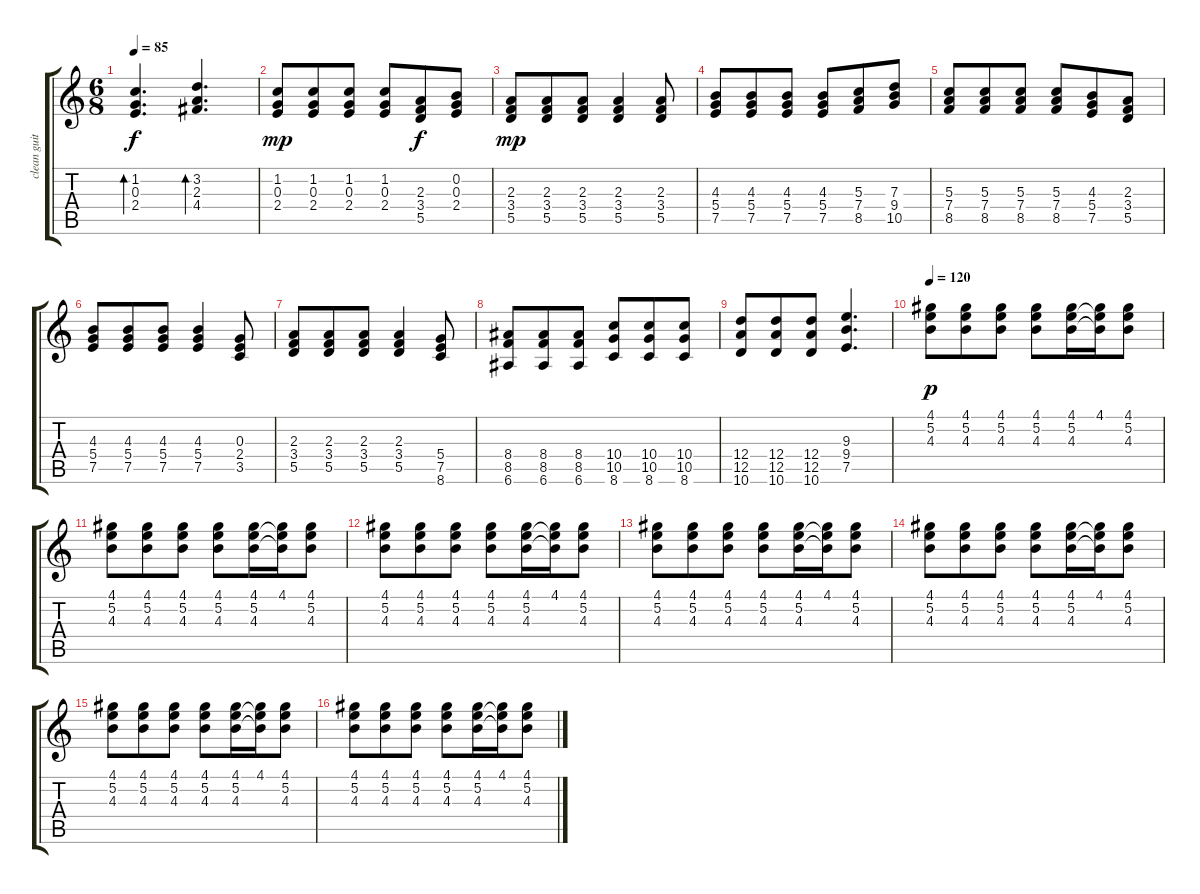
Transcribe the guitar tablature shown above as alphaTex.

\track ("clean guitar" "clean guit") {instrument acousticguitarsteel}
\staff {score tabs}
\tuning (E4 B3 G3 D3 A2 E2) {hide}
\ts (6 8)
\tempo 85
\clef g2
\ks c
(1.2 0.3 2.4).4{d bd 120 dy f} (3.2 2.3 4.4).4{d bd 60} |
(1.2 0.3 2.4).8{dy mp} (1.2 0.3 2.4).8 (1.2 0.3 2.4).8 (1.2 0.3 2.4).8 (2.3 3.4 5.5).8{dy f} (0.2 0.3 2.4).8 |
(2.3 3.4 5.5).8{dy mp} (2.3 3.4 5.5).8 (2.3 3.4 5.5).8 (2.3 3.4 5.5).4 (2.3 3.4 5.5).8 |
(4.3 5.4 7.5).8 (4.3 5.4 7.5).8 (4.3 5.4 7.5).8 (4.3 5.4 7.5).8 (5.3 7.4 8.5).8 (7.3 9.4 10.5).8 |
(5.3 7.4 8.5).8 (5.3 7.4 8.5).8 (5.3 7.4 8.5).8 (5.3 7.4 8.5).8 (4.3 5.4 7.5).8 (2.3 3.4 5.5).8 |
(4.3 5.4 7.5).8 (4.3 5.4 7.5).8 (4.3 5.4 7.5).8 (4.3 5.4 7.5).4 (0.3 2.4 3.5).8 |
(2.3 3.4 5.5).8 (2.3 3.4 5.5).8 (2.3 3.4 5.5).8 (2.3 3.4 5.5).4 (5.4 7.5 8.6).8 |
(8.4 8.5 6.6).8 (8.4 8.5 6.6).8 (8.4 8.5 6.6).8 (10.4 10.5 8.6).8 (10.4 10.5 8.6).8 (10.4 10.5 8.6).8 |
(12.4 12.5 10.6).8 (12.4 12.5 10.6).8 (12.4 12.5 10.6).8 (9.3 9.4 7.5).4{d} |
\tempo 120
(4.1 5.2 4.3).8{dy p} (4.1 5.2 4.3).8 (4.1 5.2 4.3).8 (4.1 5.2 4.3).8 (4.1 5.2 4.3).16 (4.1 5.2{t} 4.3{t}).16 (4.1 5.2 4.3).8 |
(4.1 5.2 4.3).8 (4.1 5.2 4.3).8 (4.1 5.2 4.3).8 (4.1 5.2 4.3).8 (4.1 5.2 4.3).16 (4.1 5.2{t} 4.3{t}).16 (4.1 5.2 4.3).8 |
(4.1 5.2 4.3).8 (4.1 5.2 4.3).8 (4.1 5.2 4.3).8 (4.1 5.2 4.3).8 (4.1 5.2 4.3).16 (4.1 5.2{t} 4.3{t}).16 (4.1 5.2 4.3).8 |
(4.1 5.2 4.3).8 (4.1 5.2 4.3).8 (4.1 5.2 4.3).8 (4.1 5.2 4.3).8 (4.1 5.2 4.3).16 (4.1 5.2{t} 4.3{t}).16 (4.1 5.2 4.3).8 |
(4.1 5.2 4.3).8 (4.1 5.2 4.3).8 (4.1 5.2 4.3).8 (4.1 5.2 4.3).8 (4.1 5.2 4.3).16 (4.1 5.2{t} 4.3{t}).16 (4.1 5.2 4.3).8 |
(4.1 5.2 4.3).8 (4.1 5.2 4.3).8 (4.1 5.2 4.3).8 (4.1 5.2 4.3).8 (4.1 5.2 4.3).16 (4.1 5.2{t} 4.3{t}).16 (4.1 5.2 4.3).8 |
(4.1 5.2 4.3).8 (4.1 5.2 4.3).8 (4.1 5.2 4.3).8 (4.1 5.2 4.3).8 (4.1 5.2 4.3).16 (4.1 5.2{t} 4.3{t}).16 (4.1 5.2 4.3).8
